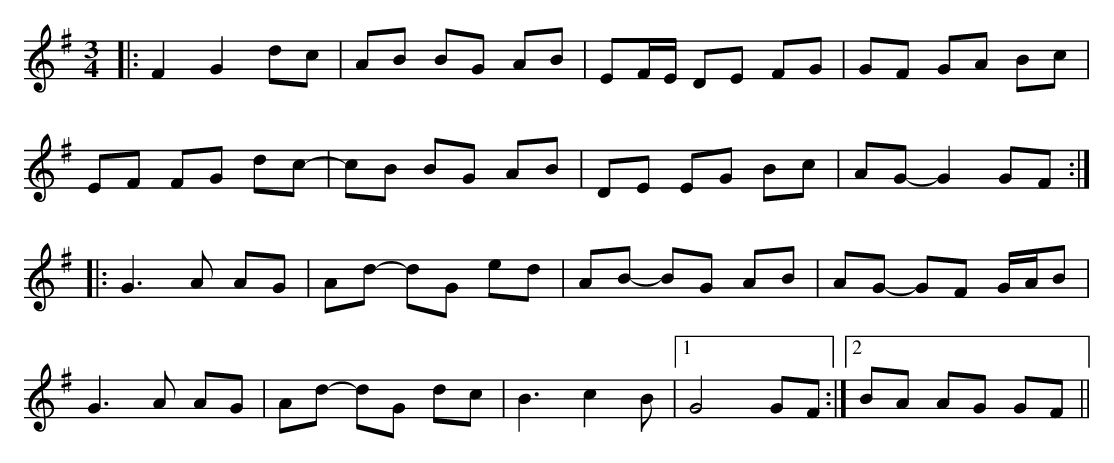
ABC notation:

X:1
M:3/4
K:G
|:F2 G2 dc|AB BG AB|EF/E/ DE FG|GF GA Bc|
EF FG dc-|cB BG AB|DE EG Bc|AG- G2 GF:|
|:G3 A AG|Ad- dG ed|AB- BG AB|AG- GF G/A/B|
G3 A AG|Ad- dG dc|B3 c2B|1 G4 GF:|2 BA AG GF||
